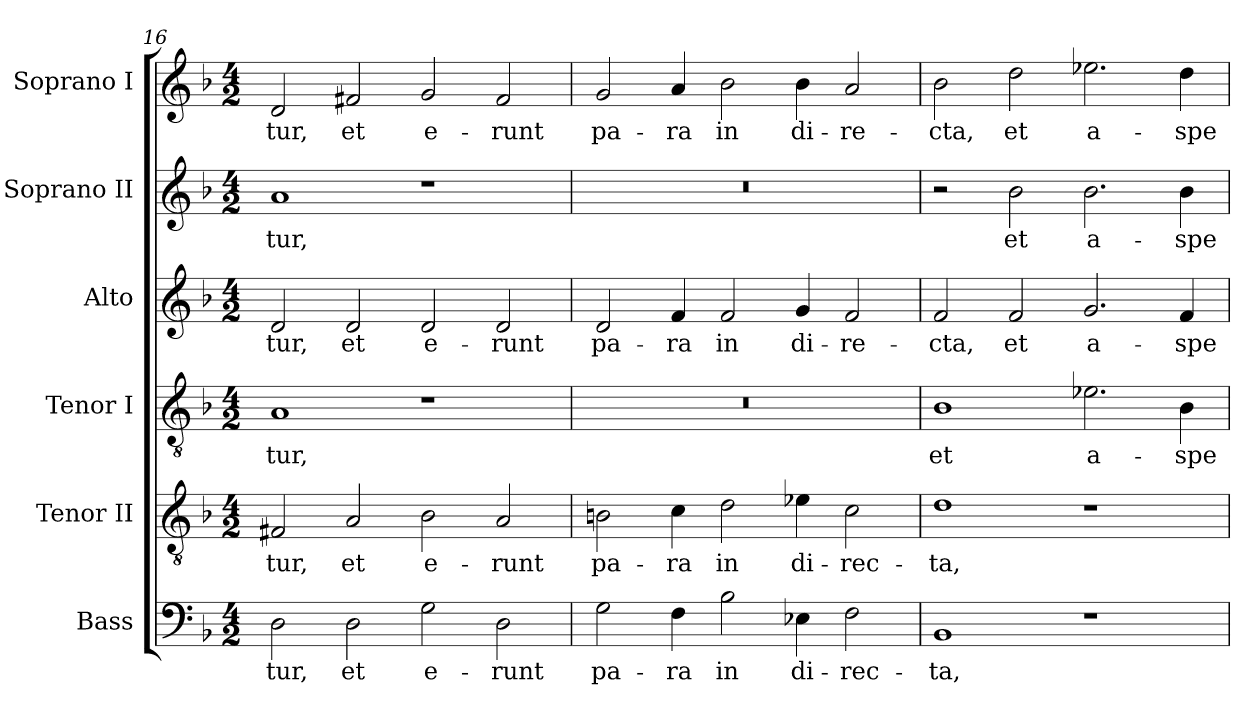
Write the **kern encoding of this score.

**kern	**text	**kern	**text	**kern	**text	**kern	**text	**kern	**text	**kern	**text
*part6	*part6	*part5	*part5	*part4	*part4	*part3	*part3	*part2	*part2	*part1	*part1
*staff6	*staff6	*staff5	*staff5	*staff4	*staff4	*staff3	*staff3	*staff2	*staff2	*staff1	*staff1
*I"Bass	*	*I"Tenor II	*	*I"Tenor I	*	*I"Alto	*	*I"Soprano II	*	*I"Soprano I	*
!!LO:PB:g=z
*clefF4	*	*clefGv2	*	*clefGv2	*	*clefG2	*	*clefG2	*	*clefG2	*
*k[b-]	*	*k[b-]	*	*k[b-]	*	*k[b-]	*	*k[b-]	*	*k[b-]	*
*F:	*	*F:	*	*F:	*	*F:	*	*F:	*	*F:	*
*M4/2	*	*M4/2	*	*M4/2	*	*M4/2	*	*M4/2	*	*M4/2	*
=16	=16	=16	=16	=16	=16	=16	=16	=16	=16	=16	=16
!	!LO:LY:b:color=#000000	!	!	!	!	!	!	!	!	!	!
!	!	!	!LO:LY:b:color=#000000	!	!	!	!	!	!	!	!
!	!	!	!	!	!LO:LY:b:color=#000000	!	!	!	!	!	!
!	!	!	!	!	!	!	!LO:LY:b:color=#000000	!	!	!	!
!	!	!	!	!	!	!	!	!	!LO:LY:b:color=#000000	!	!
!	!	!	!	!	!	!	!	!	!	!	!LO:LY:b:color=#000000
2Di\	-tur,	2F#Xi/	-tur,	1Ai	-tur,	2di/	-tur,	1ai	-tur,	2di/	-tur,
!	!LO:LY:b:color=#000000	!	!	!	!	!	!	!	!	!	!
!	!	!	!LO:LY:b:color=#000000	!	!	!	!	!	!	!	!
!	!	!	!	!	!	!	!LO:LY:b:color=#000000	!	!	!	!
!	!	!	!	!	!	!	!	!	!	!	!LO:LY:b:color=#000000
2Di\	et	2Ai/	et	.	.	2di/	et	.	.	2f#Xi/	et
!	!LO:LY:b:color=#000000	!	!	!	!	!	!	!	!	!	!
!	!	!	!LO:LY:b:color=#000000	!	!	!	!	!	!	!	!
!	!	!	!	!	!	!	!LO:LY:b:color=#000000	!	!	!	!
!	!	!	!	!	!	!	!	!	!	!	!LO:LY:b:color=#000000
2Gi\	e-	2B-i\	e-	1r	.	2di/	e-	1r	.	2gi/	e-
!	!LO:LY:b:color=#000000	!	!	!	!	!	!	!	!	!	!
!	!	!	!LO:LY:b:color=#000000	!	!	!	!	!	!	!	!
!	!	!	!	!	!	!	!LO:LY:b:color=#000000	!	!	!	!
!	!	!	!	!	!	!	!	!	!	!	!LO:LY:b:color=#000000
2Di\	-runt	2Ai/	-runt	.	.	2di/	-runt	.	.	2f#i/	-runt
=17	=17	=17	=17	=17	=17	=17	=17	=17	=17	=17	=17
!	!LO:LY:b:color=#000000	!	!	!	!	!	!	!	!	!	!
!	!	!	!LO:LY:b:color=#000000	!LO:N:vis=1	!	!	!	!	!	!	!
!	!	!	!	!	!	!	!LO:LY:b:color=#000000	!LO:N:vis=1	!	!	!
!	!	!	!	!	!	!	!	!	!	!	!LO:LY:b:color=#000000
2Gi\	pa-	2Bni\	pa-	0r	.	2di/	pa-	0r	.	2gi/	pa-
!	!LO:LY:b:color=#000000	!	!	!	!	!	!	!	!	!	!
!	!	!	!LO:LY:b:color=#000000	!	!	!	!	!	!	!	!
!	!	!	!	!	!	!	!LO:LY:b:color=#000000	!	!	!	!
!	!	!	!	!	!	!	!	!	!	!	!LO:LY:b:color=#000000
4Fi\	-ra	4ci\	-ra	.	.	4fi/	-ra	.	.	4ai/	-ra
!	!LO:LY:b:color=#000000	!	!	!	!	!	!	!	!	!	!
!	!	!	!LO:LY:b:color=#000000	!	!	!	!	!	!	!	!
!	!	!	!	!	!	!	!LO:LY:b:color=#000000	!	!	!	!
!	!	!	!	!	!	!	!	!	!	!	!LO:LY:b:color=#000000
2B-i\	in	2di\	in	.	.	2fi/	in	.	.	2b-i\	in
!	!LO:LY:b:color=#000000	!	!	!	!	!	!	!	!	!	!
!	!	!	!LO:LY:b:color=#000000	!	!	!	!	!	!	!	!
!	!	!	!	!	!	!	!LO:LY:b:color=#000000	!	!	!	!
!	!	!	!	!	!	!	!	!	!	!	!LO:LY:b:color=#000000
4E-Xi\	di-	4e-Xi\	di-	.	.	4gi/	di-	.	.	4b-i\	di-
!	!LO:LY:b:color=#000000	!	!	!	!	!	!	!	!	!	!
!	!	!	!LO:LY:b:color=#000000	!	!	!	!	!	!	!	!
!	!	!	!	!	!	!	!LO:LY:b:color=#000000	!	!	!	!
!	!	!	!	!	!	!	!	!	!	!	!LO:LY:b:color=#000000
2Fi\	-rec-	2ci\	-rec-	.	.	2fi/	-re-	.	.	2ai/	-re-
=18	=18	=18	=18	=18	=18	=18	=18	=18	=18	=18	=18
!	!LO:LY:b:color=#000000	!	!	!	!	!	!	!	!	!	!
!	!	!	!LO:LY:b:color=#000000	!	!	!	!	!	!	!	!
!	!	!	!	!	!LO:LY:b:color=#000000	!	!	!	!	!	!
!	!	!	!	!	!	!	!LO:LY:b:color=#000000	!	!	!	!
!	!	!	!	!	!	!	!	!	!	!	!LO:LY:b:color=#000000
1BB-i	-ta,	1di	-ta,	1B-i	et	2fi/	-cta,	2r	.	2b-i\	-cta,
!	!	!	!	!	!	!	!LO:LY:b:color=#000000	!	!	!	!
!	!	!	!	!	!	!	!	!	!LO:LY:b:color=#000000	!	!
!	!	!	!	!	!	!	!	!	!	!	!LO:LY:b:color=#000000
.	.	.	.	.	.	2fi/	et	2b-i\	et	2ddi\	et
!	!	!	!	!	!LO:LY:b:color=#000000	!	!	!	!	!	!
!	!	!	!	!	!	!	!LO:LY:b:color=#000000	!	!	!	!
!	!	!	!	!	!	!	!	!	!LO:LY:b:color=#000000	!	!
!	!	!	!	!	!	!	!	!	!	!	!LO:LY:b:color=#000000
1r	.	1r	.	2.e-Xi\	a-	2.gi/	a-	2.b-i\	a-	2.ee-Xi\	a-
!	!	!	!	!	!LO:LY:b:color=#000000	!	!	!	!	!	!
!	!	!	!	!	!	!	!LO:LY:b:color=#000000	!	!	!	!
!	!	!	!	!	!	!	!	!	!LO:LY:b:color=#000000	!	!
!	!	!	!	!	!	!	!	!	!	!	!LO:LY:b:color=#000000
.	.	.	.	4B-i\	-spe-	4fi/	-spe-	4b-i\	-spe-	4ddi\	-spe-
=	=	=	=	=	=	=	=	=	=	=	=
*-	*-	*-	*-	*-	*-	*-	*-	*-	*-	*-	*-
